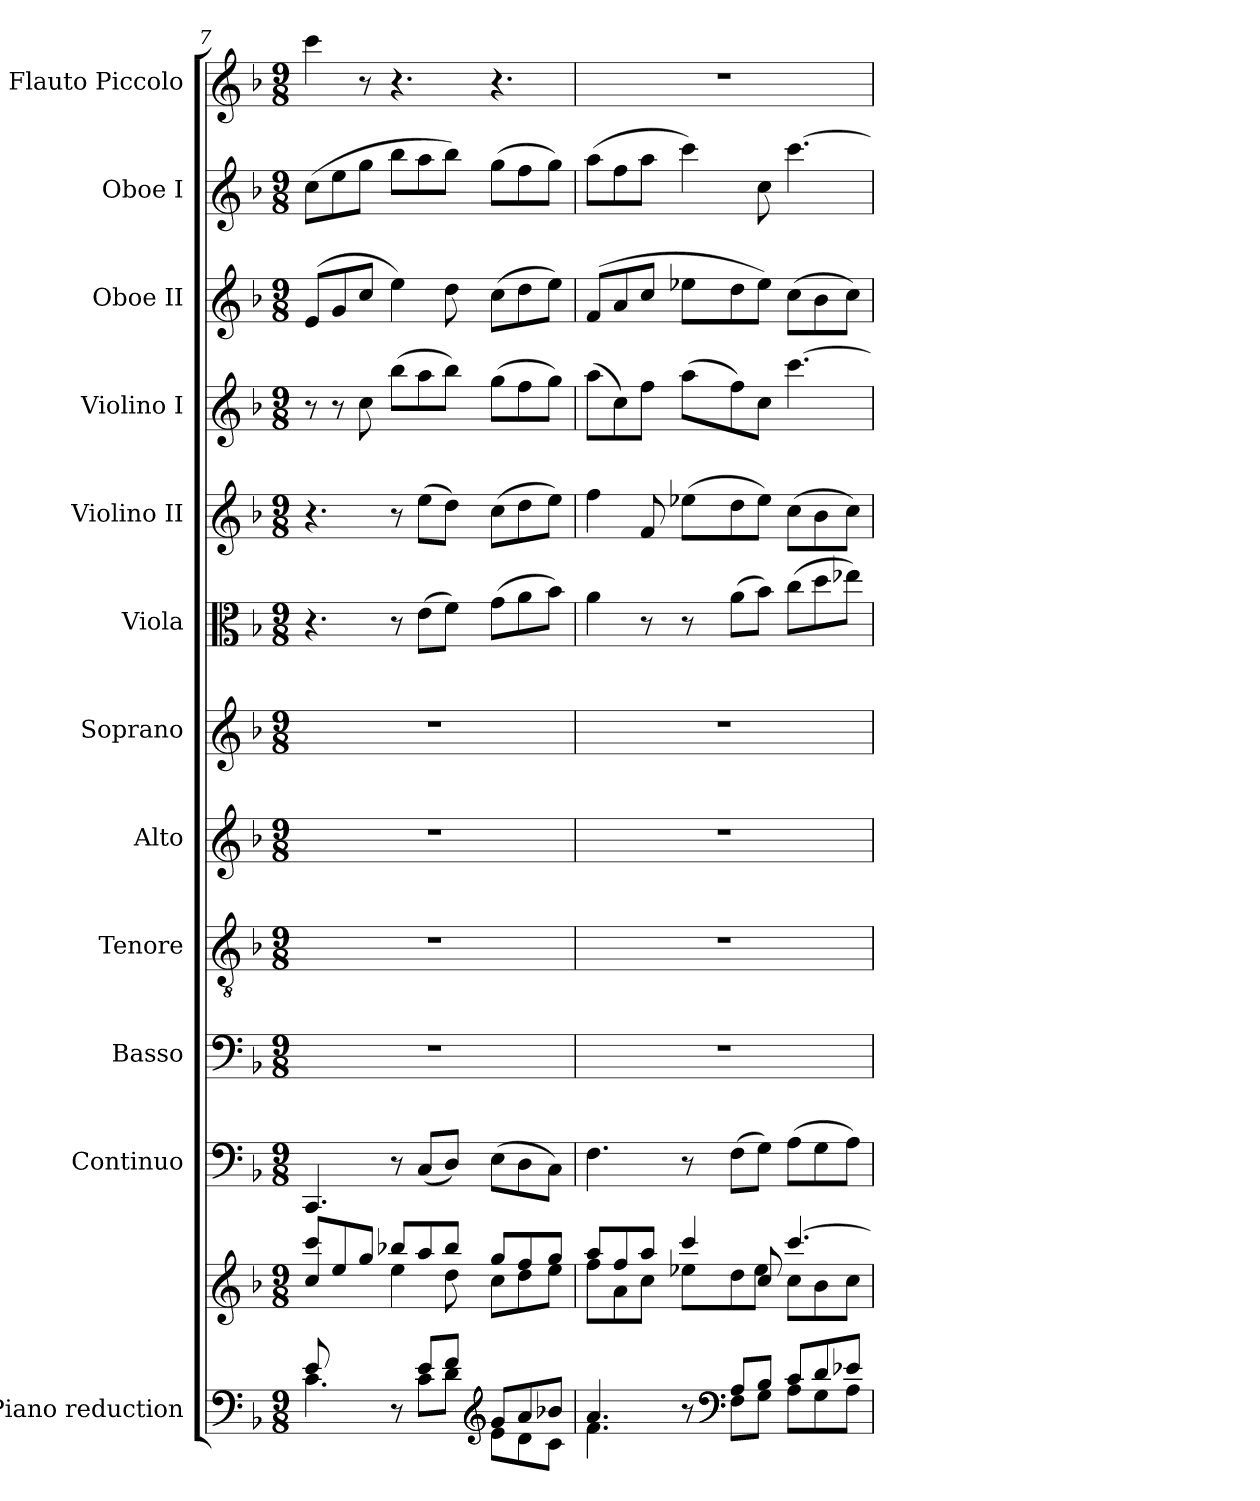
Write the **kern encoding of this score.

**kern	**kern	**kern	**kern	**kern	**kern	**kern	**kern	**kern	**kern	**kern	**kern	**kern
*part12	*part12	*part11	*part10	*part9	*part8	*part7	*part6	*part5	*part4	*part3	*part2	*part1
*staff13	*staff12	*staff11	*staff10	*staff9	*staff8	*staff7	*staff6	*staff5	*staff4	*staff3	*staff2	*staff1
*I"Piano reduction	*	*I"Continuo	*I"Basso	*I"Tenore	*I"Alto	*I"Soprano	*I"Viola	*I"Violino II	*I"Violino I	*I"Oboe II	*I"Oboe I	*I"Flauto Piccolo
*I'Pno	*	*	*	*	*	*	*	*	*	*I'Ob	*I'Ob	*I'Picc
*clefF4	*clefG2	*clefF4	*clefF4	*clefGv2	*clefG2	*clefG2	*clefC3	*clefG2	*clefG2	*clefG2	*clefG2	*clefG2
*	*	*	*	*	*	*	*	*	*	*	*	*ITrd-7c-12
*k[b-]	*k[b-]	*k[b-]	*k[b-]	*k[b-]	*k[b-]	*k[b-]	*k[b-]	*k[b-]	*k[b-]	*k[b-]	*k[b-]	*k[b-]
*M9/8	*M9/8	*M9/8	*M9/8	*M9/8	*M9/8	*M9/8	*M9/8	*M9/8	*M9/8	*M9/8	*M9/8	*M9/8
=7	=7	=7	=7	=7	=7	=7	=7	=7	=7	=7	=7	=7
*^	*^	*	*	*	*	*	*	*	*	*	*	*
*	*^	*	*^	*	*	*	*	*	*	*	*	*	*	*
8e/L	4ryy	4.c\	8ccc/L	8ryy	4cc/	4.CC/	8%9r	8%9r	8%9r	8%9r	4.r	4.r	8r	(8e/L	(8cc\L	4cccc\
1ryy	.	.	8ee/	8g\	.	.	.	.	.	.	.	.	8r	8g/	8ee\	.
.	8ryy	.	8gg/J	8cc\J	2..ryy	.	.	.	.	.	.	.	8cc\	8cc/J	8gg\J	8r
.	8r	8ryy	8bb-X/L	4ee\	.	8r	.	.	.	.	8r	8r	(8bb-\L	4ee\)	8bb-\L	4.r
.	8e/L	8c\L	8aa/	.	.	(8C/L	.	.	.	.	(8e\L	(8ee\L	8aa\	.	8aa\	.
.	8f/J	8d\J	8bb-/J	8dd\	.	8D/J)	.	.	.	.	8f\J)	8dd\J)	8bb-\J)	8dd\	8bb-\J)	.
*clefG2	*	*	*	*	*	*	*	*	*	*	*	*	*	*	*	*
.	8g/L	8e\L	8gg/L	8cc\L	.	(8E\L	.	.	.	.	(8g\L	(8cc\L	(8gg\L	(8cc\L	(8gg\L	4.r
.	8a/	8d\	8ff/	8dd\	.	8D\	.	.	.	.	8a\	8dd\	8ff\	8dd\	8ff\	.
.	8b-X/J	8c\J	8gg/J	8ee\J	.	8C\J)	.	.	.	.	8b-\J)	8ee\J)	8gg\J)	8ee\J)	8gg\J)	.
*	*v	*v	*	*	*	*	*	*	*	*	*	*	*	*	*	*
*	*	*	*v	*v	*	*	*	*	*	*	*	*	*	*	*
=8	=8	=8	=8	=8	=8	=8	=8	=8	=8	=8	=8	=8	=8	=8
4.a/	4.f\	8aa/L	8ff\L	4.F\	8%9r	8%9r	8%9r	8%9r	4a\	4ff\	(8aa\L	(8f/L	(8aa\L	8%9r
.	.	8ff/	8a\	.	.	.	.	.	.	.	8cc\)	8a/	8ff\	.
.	.	8aa/J	8cc\J	.	.	.	.	.	8r	8f/	8ff\J	8cc/J	8aa\J	.
8r	8ryy	4ccc/	8ee-X\L	8r	.	.	.	.	8r	(8ee-X\L	(8aa\L	8ee-X\L	4ccc\)	.
*clefF4	*	*	*	*	*	*	*	*	*	*	*	*	*	*
8A/L	8F\L	.	8dd\	(8F\L	.	.	.	.	(8a\L	8dd\	8ff\)	8dd\	.	.
8B-/J	8G\J	8cc/	8ee-\J	8G\J)	.	.	.	.	8b-\J)	8ee-\J)	8cc\J	8ee-\J)	8cc\	.
8c/L	8A\L	[4.ccc/	8cc\L	(8A\L	.	.	.	.	(8cc\L	(8cc\L	[4.ccc\	(8cc\L	[4.ccc\	.
8d/	8G\	.	8b-\	8G\	.	.	.	.	8dd\	8b-\	.	8b-\	.	.
8e-X/J	8A\J	.	8cc\J	8A\J)	.	.	.	.	8ee-X\J)	8cc\J)	.	8cc\J)	.	.
*v	*v	*	*	*	*	*	*	*	*	*	*	*	*	*
*	*v	*v	*	*	*	*	*	*	*	*	*	*	*
=	=	=	=	=	=	=	=	=	=	=	=	=
*-	*-	*-	*-	*-	*-	*-	*-	*-	*-	*-	*-	*-
